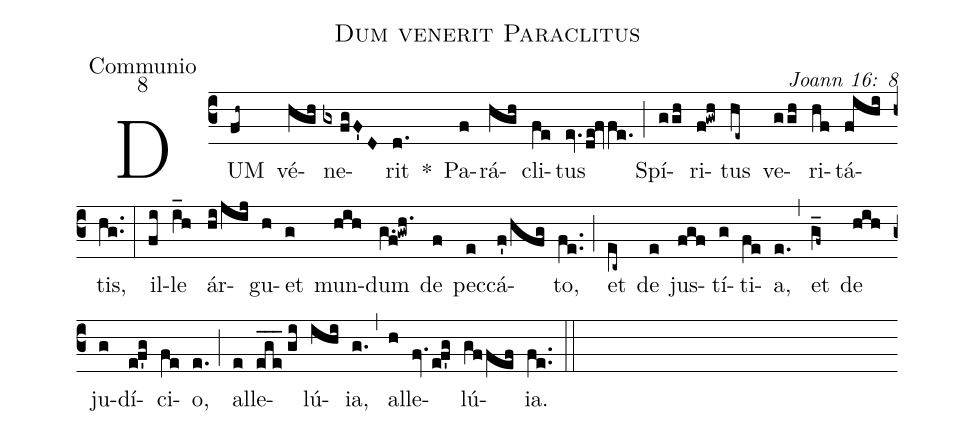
name: Dum venerit Paraclitus;
office-part: Communio;
mode: 8;
commentary: Joann 16: 8;
%%
(c3) DUM(fh~) vé(hgh)ne(gx/fgF'D)rit(d.) *() Pa(f)rá(hgh)cli(fe)tus(ev.de!fvfe.) (;) Spí(ggh)ri(f!gwh)tus(he~) ve(ggh)ri(hf)tá(fihi)tis,(hg..) (:)
il(fi)le(i_h) ár(hi/jij)gu(h)et(g) mun(hih)dum(g.f!gwh.) de(f) pec(e)cá(f'/hfg)to,(fe..) (;) et(ec~) de(e) jus(fgf)tí(g)ti(fe)a,(e.) (,) et(g_f~) de(hih) ju(g)dí(e!f'g)ci(fe)o,(e.) (;) al(e)le(ege___//gi)lú(ihi)ia,(g.) (,) al(h)le(fv.e!f'g)lú(gffef)ia.(fe..) (::)
